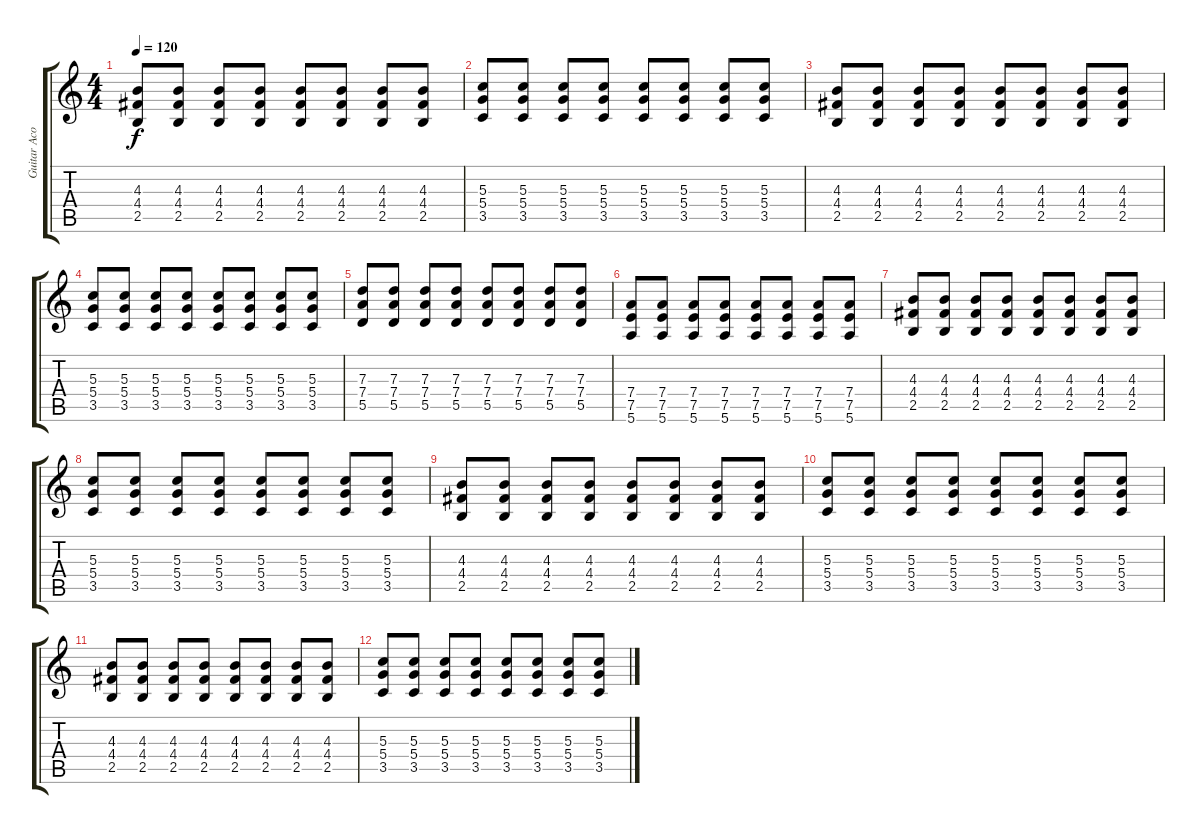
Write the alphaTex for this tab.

\track ("Guitar Acoustic (Steel)" "Guitar Aco") {instrument acousticguitarsteel}
\staff {score tabs}
\tuning (E4 B3 G3 D3 A2 E2) {hide}
\ts (4 4)
\tempo 120
\clef g2
\ks c
(4.3 4.4 2.5).8{dy f} (4.3 4.4 2.5).8 (4.3 4.4 2.5).8 (4.3 4.4 2.5).8 (4.3 4.4 2.5).8 (4.3 4.4 2.5).8 (4.3 4.4 2.5).8 (4.3 4.4 2.5).8 |
(5.3 5.4 3.5).8 (5.3 5.4 3.5).8 (5.3 5.4 3.5).8 (5.3 5.4 3.5).8 (5.3 5.4 3.5).8 (5.3 5.4 3.5).8 (5.3 5.4 3.5).8 (5.3 5.4 3.5).8 |
(4.3 4.4 2.5).8 (4.3 4.4 2.5).8 (4.3 4.4 2.5).8 (4.3 4.4 2.5).8 (4.3 4.4 2.5).8 (4.3 4.4 2.5).8 (4.3 4.4 2.5).8 (4.3 4.4 2.5).8 |
(5.3 5.4 3.5).8 (5.3 5.4 3.5).8 (5.3 5.4 3.5).8 (5.3 5.4 3.5).8 (5.3 5.4 3.5).8 (5.3 5.4 3.5).8 (5.3 5.4 3.5).8 (5.3 5.4 3.5).8 |
(7.3 7.4 5.5).8 (7.3 7.4 5.5).8 (7.3 7.4 5.5).8 (7.3 7.4 5.5).8 (7.3 7.4 5.5).8 (7.3 7.4 5.5).8 (7.3 7.4 5.5).8 (7.3 7.4 5.5).8 |
(7.4 7.5 5.6).8 (7.4 7.5 5.6).8 (7.4 7.5 5.6).8 (7.4 7.5 5.6).8 (7.4 7.5 5.6).8 (7.4 7.5 5.6).8 (7.4 7.5 5.6).8 (7.4 7.5 5.6).8 |
(4.3 4.4 2.5).8 (4.3 4.4 2.5).8 (4.3 4.4 2.5).8 (4.3 4.4 2.5).8 (4.3 4.4 2.5).8 (4.3 4.4 2.5).8 (4.3 4.4 2.5).8 (4.3 4.4 2.5).8 |
(5.3 5.4 3.5).8 (5.3 5.4 3.5).8 (5.3 5.4 3.5).8 (5.3 5.4 3.5).8 (5.3 5.4 3.5).8 (5.3 5.4 3.5).8 (5.3 5.4 3.5).8 (5.3 5.4 3.5).8 |
(4.3 4.4 2.5).8 (4.3 4.4 2.5).8 (4.3 4.4 2.5).8 (4.3 4.4 2.5).8 (4.3 4.4 2.5).8 (4.3 4.4 2.5).8 (4.3 4.4 2.5).8 (4.3 4.4 2.5).8 |
(5.3 5.4 3.5).8 (5.3 5.4 3.5).8 (5.3 5.4 3.5).8 (5.3 5.4 3.5).8 (5.3 5.4 3.5).8 (5.3 5.4 3.5).8 (5.3 5.4 3.5).8 (5.3 5.4 3.5).8 |
(4.3 4.4 2.5).8 (4.3 4.4 2.5).8 (4.3 4.4 2.5).8 (4.3 4.4 2.5).8 (4.3 4.4 2.5).8 (4.3 4.4 2.5).8 (4.3 4.4 2.5).8 (4.3 4.4 2.5).8 |
(5.3 5.4 3.5).8 (5.3 5.4 3.5).8 (5.3 5.4 3.5).8 (5.3 5.4 3.5).8 (5.3 5.4 3.5).8 (5.3 5.4 3.5).8 (5.3 5.4 3.5).8 (5.3 5.4 3.5).8
